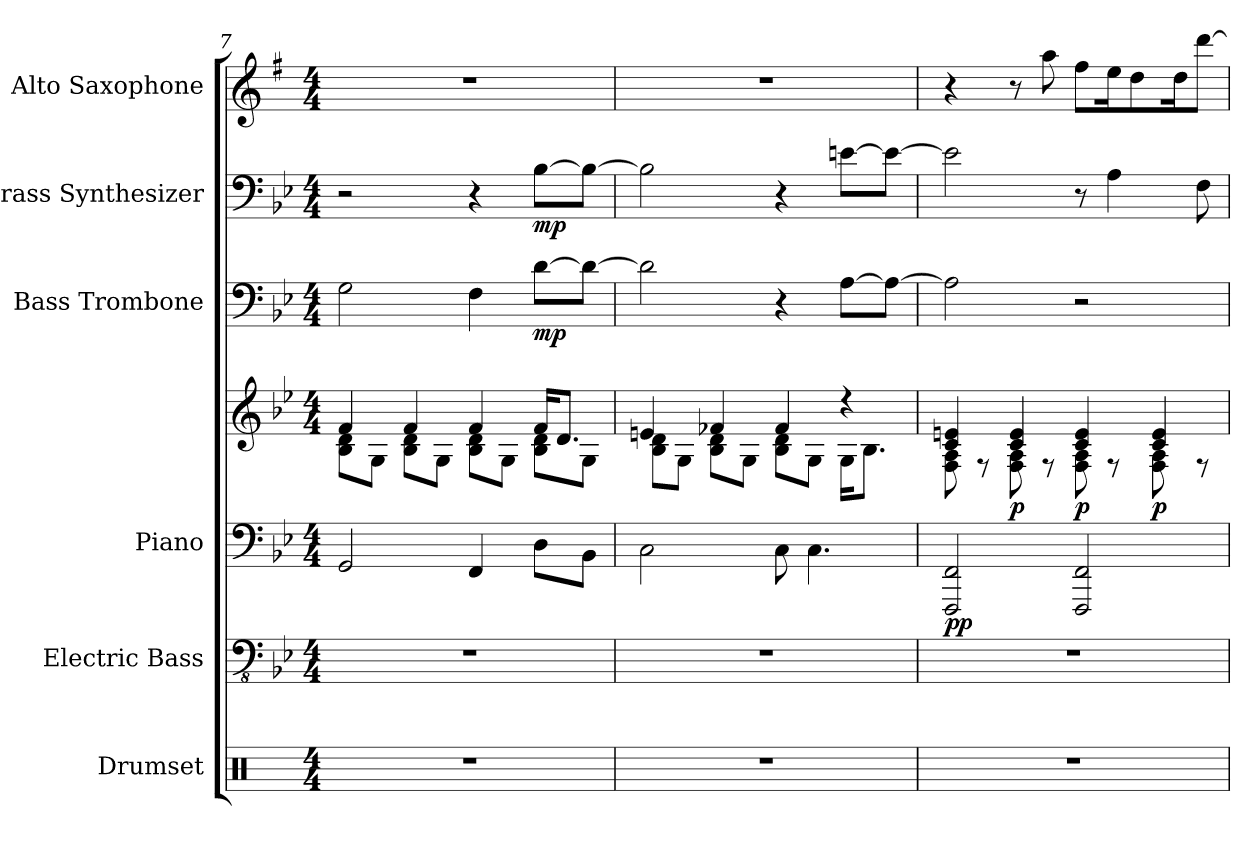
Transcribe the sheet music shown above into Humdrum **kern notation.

**kern	**kern	**kern	**kern	**dynam	**kern	**dynam	**kern	**dynam	**kern
*part6	*part5	*part4	*part4	*part4	*part3	*part3	*part2	*part2	*part1
*staff7	*staff6	*staff5	*staff4	*staff4/5	*staff3	*staff3	*staff2	*staff2	*staff1
*I"Drumset	*I"Electric Bass	*I"Piano	*	*	*I"Bass Trombone	*	*I"Brass Synthesizer	*	*I"Alto Saxophone
*I'Drs.	*I'El. B.	*I'Pno.	*	*	*I'B. Tbn.	*	*I'Synth.	*	*I'A. Sax.
!!LO:PB:g=z
*clefX	*clefFv4	*clefF4	*clefG2	*	*clefF4	*	*clefF4	*	*clefG2
*	*	*	*	*	*	*	*	*	*ITrd5c9
*k[]	*k[b-e-]	*k[b-e-]	*k[b-e-]	*	*k[b-e-]	*	*k[b-e-]	*	*k[b-e-]
*M4/4	*M4/4	*M4/4	*M4/4	*	*M4/4	*	*M4/4	*	*M4/4
=7	=7	=7	=7	=7	=7	=7	=7	=7	=7
*	*	*	*^	*	*	*	*	*	*
1r	1r	2GG/	4f/	8B-\ 8d\L	.	2G\	.	2r	.	1r
.	.	.	.	8G\J	.	.	.	.	.	.
.	.	.	4f/	8B-\ 8d\L	.	.	.	.	.	.
.	.	.	.	8G\J	.	.	.	.	.	.
.	.	4FF/	4f/	8B-\ 8d\L	.	4F\	.	4r	.	.
.	.	.	.	8G\J	.	.	.	.	.	.
!	!	!	!	!	!	!	!LO:DY:b	!	!LO:DY:b	!
.	.	8D\L	16f/KL	8B-\ 8d\L	.	[8d\L	mp	[8B-\L	mp	.
.	.	.	8.d/J	.	.	.	.	.	.	.
.	.	8BB-\J	.	8G\J	.	8d\J_	.	8B-\J_	.	.
=8	=8	=8	=8	=8	=8	=8	=8	=8	=8	=8
1r	1r	2C\	4en/	8B-\ 8d\L	.	2d\]	.	2B-\]	.	1r
.	.	.	.	8G\J	.	.	.	.	.	.
.	.	.	4f-X/	8B-\ 8d\L	.	.	.	.	.	.
.	.	.	.	8G\J	.	.	.	.	.	.
.	.	8C\	4f-/	8B-\ 8d\L	.	4r	.	4r	.	.
.	.	4.C\	.	8G\J	.	.	.	.	.	.
.	.	.	4r	16G\KL	.	[8A\L	.	[8en\L	.	.
.	.	.	.	8.B-\J	.	.	.	.	.	.
.	.	.	.	.	.	8A\J_	.	8e\J_	.	.
=9	=9	=9	=9	=9	=9	=9	=9	=9	=9	=9
*	*	*	*	*	*	*	*	*	*	*MM80
!	!	!	!	!	!LO:DY:b=2	!	!	!	!	!
!	!	!	!	!	!LO:DY:n=1:b	!	!	!	!	!
1r	1r	2FFF/ 2FF/	4c/ 4en/	8F\ 8A\	p p	2A\]	.	2e\]	.	4r
.	.	.	.	8r	.	.	.	.	.	.
!	!	!	!	!	!LO:DY:n=2:b	!	!	!	!	!
.	.	.	4c/ 4e/	8F\ 8A\	p	.	.	.	.	8r
.	.	.	.	8r	.	.	.	.	.	8cc\
!	!	!	!	!	!LO:DY:n=3:b	!	!	!	!	!
.	.	2FFF/ 2FF/	4c/ 4e/	8F\ 8A\	p	2r	.	8r	.	8a\L
.	.	.	.	8r	.	.	.	4A\	.	16g\K
.	.	.	.	.	.	.	.	.	.	8f\
!	!	!	!	!	!LO:DY:n=4:b	!	!	!	!	!
.	.	.	4c/ 4e/	8F\ 8A\	p	.	.	.	.	.
.	.	.	.	.	.	.	.	.	.	16f\K
.	.	.	.	8r	.	.	.	8F\	.	[8ff\J
*	*	*	*v	*v	*	*	*	*	*	*
=	=	=	=	=	=	=	=	=	=
*-	*-	*-	*-	*-	*-	*-	*-	*-	*-
